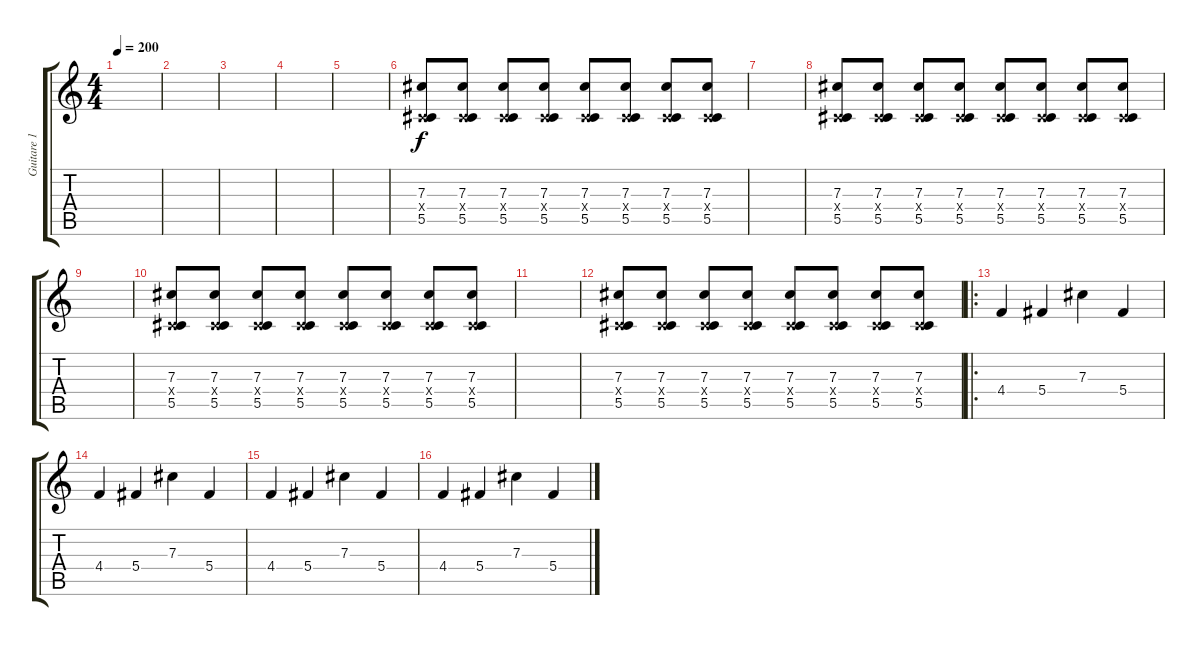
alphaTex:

\track ("Guitare 1" "Guitare 1") {instrument electricguitarmuted}
\staff {score tabs}
\tuning (Eb4 Bb3 Gb3 Db3 Ab2 Db2) {hide}
\ts (4 4)
\tempo 200
\clef g2
\ks c
|
|
|
|
|
(7.3 0.4{x} 5.5).8{instrument distortionguitar} (7.3 0.4{x} 5.5).8 (7.3 0.4{x} 5.5).8 (7.3 0.4{x} 5.5).8 (7.3 0.4{x} 5.5).8 (7.3 0.4{x} 5.5).8 (7.3 0.4{x} 5.5).8 (7.3 0.4{x} 5.5).8 |
|
(7.3 0.4{x} 5.5).8{instrument distortionguitar} (7.3 0.4{x} 5.5).8 (7.3 0.4{x} 5.5).8 (7.3 0.4{x} 5.5).8 (7.3 0.4{x} 5.5).8 (7.3 0.4{x} 5.5).8 (7.3 0.4{x} 5.5).8 (7.3 0.4{x} 5.5).8 |
|
(7.3 0.4{x} 5.5).8{instrument distortionguitar} (7.3 0.4{x} 5.5).8 (7.3 0.4{x} 5.5).8 (7.3 0.4{x} 5.5).8 (7.3 0.4{x} 5.5).8 (7.3 0.4{x} 5.5).8 (7.3 0.4{x} 5.5).8 (7.3 0.4{x} 5.5).8 |
|
(7.3 0.4{x} 5.5).8{instrument distortionguitar} (7.3 0.4{x} 5.5).8 (7.3 0.4{x} 5.5).8 (7.3 0.4{x} 5.5).8 (7.3 0.4{x} 5.5).8 (7.3 0.4{x} 5.5).8 (7.3 0.4{x} 5.5).8 (7.3 0.4{x} 5.5).8 |
\ro
4.4.4{instrument distortionguitar} 5.4.4 7.3.4 5.4.4 |
4.4.4{instrument distortionguitar} 5.4.4 7.3.4 5.4.4 |
4.4.4{instrument distortionguitar} 5.4.4 7.3.4 5.4.4 |
4.4.4{instrument distortionguitar} 5.4.4 7.3.4 5.4.4
